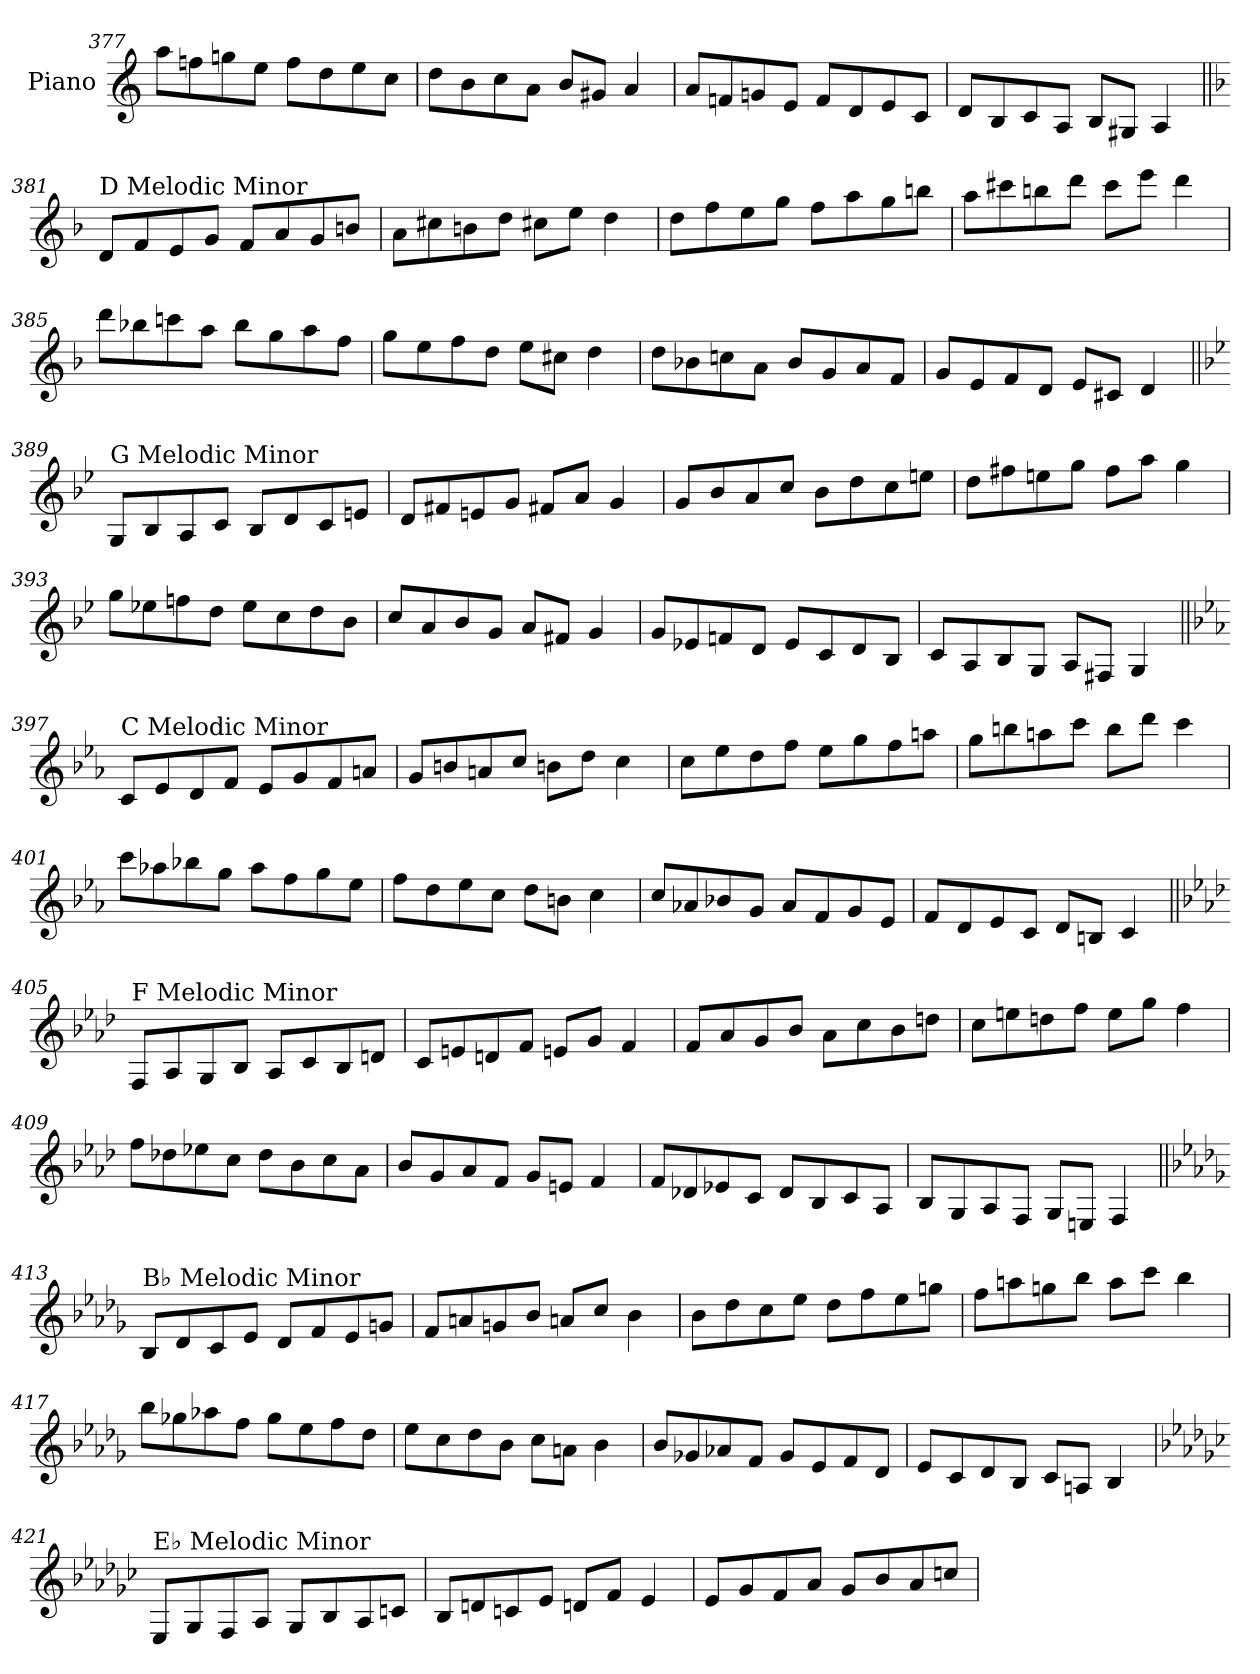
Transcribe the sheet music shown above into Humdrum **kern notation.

**kern
*part1
*staff1
*I"Piano
*I'Pno.
!!LO:LB:g=z
*clefG2
*k[]
=377
8aa\L
8ffn\
8ggn\
8ee\J
8ff\L
8dd\
8ee\
8cc\J
=378
8dd\L
8b\
8cc\
8a\J
8b/L
8g#X/J
4a/
=379
8a/L
8fn/
8gn/
8e/J
8f/L
8d/
8e/
8c/J
=380
8d/L
8B/
8c/
8A/J
8B/L
8G#X/J
4A/
!!LO:LB:g=z
=381||
*k[b-]
!LO:TX:a:t=D Melodic Minor
8d/L
8f/
8e/
8g/J
8f/L
8a/
8g/
8bn/J
=382
8a\L
8cc#X\
8bn\
8dd\J
8cc#X\L
8ee\J
4dd\
=383
8dd\L
8ff\
8ee\
8gg\J
8ff\L
8aa\
8gg\
8bbn\J
=384
8aa\L
8ccc#X\
8bbn\
8ddd\J
8ccc#\L
8eee\J
4ddd\
!!LO:LB:g=z
=385
8ddd\L
8bb-X\
8cccn\
8aa\J
8bb-\L
8gg\
8aa\
8ff\J
=386
8gg\L
8ee\
8ff\
8dd\J
8ee\L
8cc#X\J
4dd\
=387
8dd\L
8b-X\
8ccn\
8a\J
8b-/L
8g/
8a/
8f/J
=388
8g/L
8e/
8f/
8d/J
8e/L
8c#X/J
4d/
!!LO:LB:g=z
=389||
*k[b-e-]
!LO:TX:a:t=G Melodic Minor
8G/L
8B-/
8A/
8c/J
8B-/L
8d/
8c/
8en/J
=390
8d/L
8f#X/
8en/
8g/J
8f#X/L
8a/J
4g/
=391
8g/L
8b-/
8a/
8cc/J
8b-\L
8dd\
8cc\
8een\J
=392
8dd\L
8ff#X\
8een\
8gg\J
8ff#\L
8aa\J
4gg\
!!LO:LB:g=z
=393
8gg\L
8ee-X\
8ffn\
8dd\J
8ee-\L
8cc\
8dd\
8b-\J
=394
8cc/L
8a/
8b-/
8g/J
8a/L
8f#X/J
4g/
=395
8g/L
8e-X/
8fn/
8d/J
8e-/L
8c/
8d/
8B-/J
=396
8c/L
8A/
8B-/
8G/J
8A/L
8F#X/J
4G/
!!LO:LB:g=z
=397||
*k[b-e-a-]
!LO:TX:a:t=C Melodic Minor
8c/L
8e-/
8d/
8f/J
8e-/L
8g/
8f/
8an/J
=398
8g/L
8bn/
8an/
8cc/J
8bn\L
8dd\J
4cc\
=399
8cc\L
8ee-\
8dd\
8ff\J
8ee-\L
8gg\
8ff\
8aan\J
=400
8gg\L
8bbn\
8aan\
8ccc\J
8bb\L
8ddd\J
4ccc\
!!LO:LB:g=z
=401
8ccc\L
8aa-X\
8bb-X\
8gg\J
8aa-\L
8ff\
8gg\
8ee-\J
=402
8ff\L
8dd\
8ee-\
8cc\J
8dd\L
8bn\J
4cc\
=403
8cc/L
8a-X/
8b-X/
8g/J
8a-/L
8f/
8g/
8e-/J
=404
8f/L
8d/
8e-/
8c/J
8d/L
8Bn/J
4c/
!!LO:PB:g=z
=405||
*k[b-e-a-d-]
!LO:TX:a:t=F Melodic Minor
8F/L
8A-/
8G/
8B-/J
8A-/L
8c/
8B-/
8dn/J
=406
8c/L
8en/
8dn/
8f/J
8en/L
8g/J
4f/
=407
8f/L
8a-/
8g/
8b-/J
8a-\L
8cc\
8b-\
8ddn\J
=408
8cc\L
8een\
8ddn\
8ff\J
8ee\L
8gg\J
4ff\
!!LO:LB:g=z
=409
8ff\L
8dd-X\
8ee-X\
8cc\J
8dd-\L
8b-\
8cc\
8a-\J
=410
8b-/L
8g/
8a-/
8f/J
8g/L
8en/J
4f/
=411
8f/L
8d-X/
8e-X/
8c/J
8d-/L
8B-/
8c/
8A-/J
=412
8B-/L
8G/
8A-/
8F/J
8G/L
8En/J
4F/
!!LO:LB:g=z
=413||
*k[b-e-a-d-g-]
!LO:TX:a:t=B♭ Melodic Minor
8B-/L
8d-/
8c/
8e-/J
8d-/L
8f/
8e-/
8gn/J
=414
8f/L
8an/
8gn/
8b-/J
8an/L
8cc/J
4b-\
=415
8b-\L
8dd-\
8cc\
8ee-\J
8dd-\L
8ff\
8ee-\
8ggn\J
=416
8ff\L
8aan\
8ggn\
8bb-\J
8aa\L
8ccc\J
4bb-\
!!LO:LB:g=z
=417
8bb-\L
8gg-X\
8aa-X\
8ff\J
8gg-\L
8ee-\
8ff\
8dd-\J
=418
8ee-\L
8cc\
8dd-\
8b-\J
8cc\L
8an\J
4b-\
=419
8b-/L
8g-X/
8a-X/
8f/J
8g-/L
8e-/
8f/
8d-/J
=420
8e-/L
8c/
8d-/
8B-/J
8c/L
8An/J
4B-/
!!LO:LB:g=z
=421
*k[b-e-a-d-g-c-]
!LO:TX:a:t=E♭ Melodic Minor
8E-/L
8G-/
8F/
8A-/J
8G-/L
8B-/
8A-/
8cn/J
=422
8B-/L
8dn/
8cn/
8e-/J
8dn/L
8f/J
4e-/
=423
8e-/L
8g-/
8f/
8a-/J
8g-/L
8b-/
8a-/
8ccn/J
=
*-
